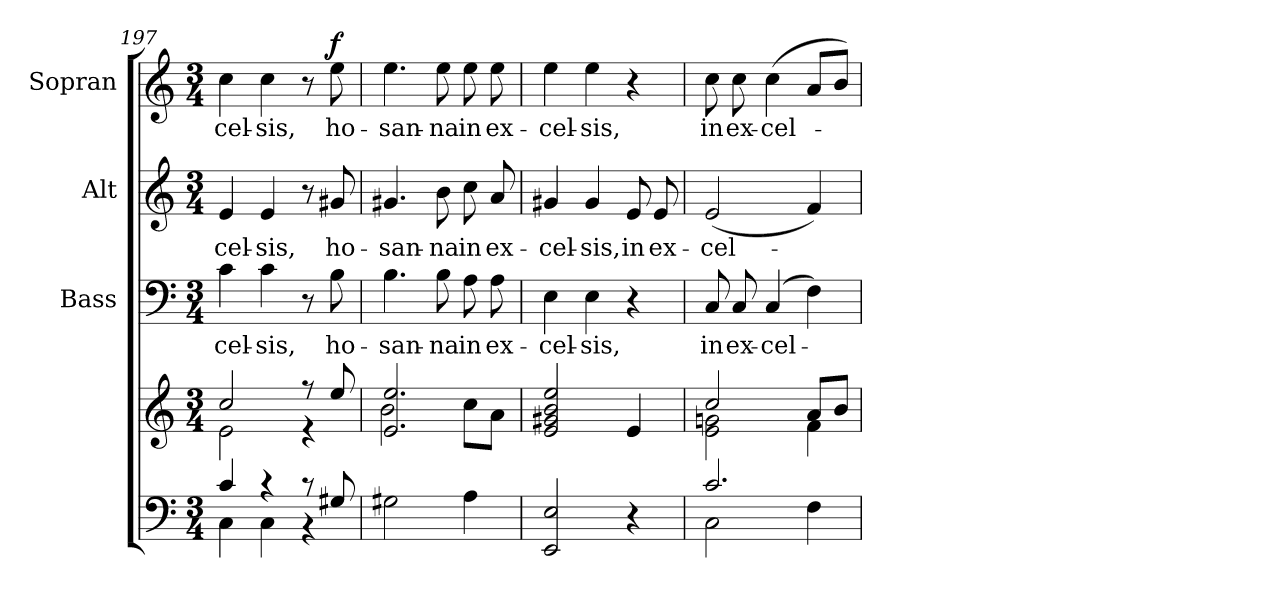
**kern	**kern	**kern	**text	**kern	**text	**kern	**text	**dynam
*part4	*part4	*part3	*part3	*part2	*part2	*part1	*part1	*part1
*staff5	*staff4	*staff3	*staff3	*staff2	*staff2	*staff1	*staff1	*staff1
*	*	*I"Bass	*	*I"Alt	*	*I"Sopran	*	*
*	*	*I'B.	*	*I'A.	*	*I'S.	*	*
*clefF4	*clefG2	*clefF4	*	*clefG2	*	*clefG2	*	*
*k[]	*k[]	*k[]	*	*k[]	*	*k[]	*	*
*C:	*C:	*C:	*	*C:	*	*C:	*	*
*M3/4	*M3/4	*M3/4	*	*M3/4	*	*M3/4	*	*
=197	=197	=197	=197	=197	=197	=197	=197	=197
*^	*^	*	*	*	*	*	*	*
!	!	!	!	!	!LO:LY:b	!	!LO:LY:b	!	!LO:LY:b	!
4c/	4C\	2cc/	2e\	4c\	-cel-	4e/	-cel-	4cc\	-cel-	.
!	!	!	!	!	!LO:LY:b	!	!LO:LY:b	!	!LO:LY:b	!
4rc	4C\	.	.	4c\	-sis,	4e/	-sis,	4cc\	-sis,	.
8rc	4rAA	8ree	4rd	8r	.	8r	.	8r	.	.
!	!	!	!	!	!LO:LY:b	!	!LO:LY:b	!	!LO:LY:b	!LO:DY:a
8G#X/	.	8ee/	.	8B\	ho-	8g#X/	ho-	8ee\	ho-	f
*v	*v	*	*	*	*	*	*	*	*	*
=198	=198	=198	=198	=198	=198	=198	=198	=198	=198
!	!	!	!	!LO:LY:b	!	!LO:LY:b	!	!LO:LY:b	!
2G#X\	2.e/ 2.ee/	2b\	4.B\	-san-	4.g#X/	-san-	4.ee\	-san-	.
!	!	!	!	!LO:LY:b	!	!LO:LY:b	!	!LO:LY:b	!
.	.	.	8B\	-na	8b\	-na	8ee\	-na	.
!	!	!	!	!LO:LY:b	!	!LO:LY:b	!	!LO:LY:b	!
4A\	.	8cc\L	8A\	in	8cc\	in	8ee\	in	.
!	!	!	!	!LO:LY:b	!	!LO:LY:b	!	!LO:LY:b	!
.	.	8a\J	8A\	ex-	8a/	ex-	8ee\	ex-	.
=199	=199	=199	=199	=199	=199	=199	=199	=199	=199
!	!	!	!	!LO:LY:b	!	!LO:LY:b	!	!LO:LY:b	!
*	*v	*v	*	*	*	*	*	*	*
2EE/ 2E/	2e/ 2g#X/ 2b/ 2ee/	4E\	-cel-	4g#X/	-cel-	4ee\	-cel-	.
!	!	!	!LO:LY:b	!	!LO:LY:b	!	!LO:LY:b	!
.	.	4E\	-sis,	4g#/	-sis,	4ee\	-sis,	.
!	!	!	!	!	!LO:LY:b	!	!	!
4r	4e/	4r	.	8e/	in	4r	.	.
!	!	!	!	!	!LO:LY:b	!	!	!
.	.	.	.	8e/	ex-	.	.	.
=200	=200	=200	=200	=200	=200	=200	=200	=200
*^	*^	*	*	*	*	*	*	*
!	!	!	!	!	!LO:LY:b	!	!LO:LY:b	!	!LO:LY:b	!
2.c/	2C\	2cc/	2e\ 2gn\	8C/	in	(<2e/	-cel-	8cc\	in	.
!	!	!	!	!	!LO:LY:b	!	!	!	!LO:LY:b	!
.	.	.	.	8C/	ex-	.	.	8cc\	ex-	.
!	!	!	!	!	!LO:LY:b	!	!	!	!LO:LY:b	!
.	.	.	.	(4C/	-cel-	.	.	(>4cc\	-cel-	.
.	4F\	8a/L	4f\	4F\)	.	4f/)	.	8a/L	.	.
.	.	8b/J	.	.	.	.	.	8b/J)	.	.
*v	*v	*	*	*	*	*	*	*	*	*
*	*v	*v	*	*	*	*	*	*	*
=	=	=	=	=	=	=	=	=
*-	*-	*-	*-	*-	*-	*-	*-	*-
